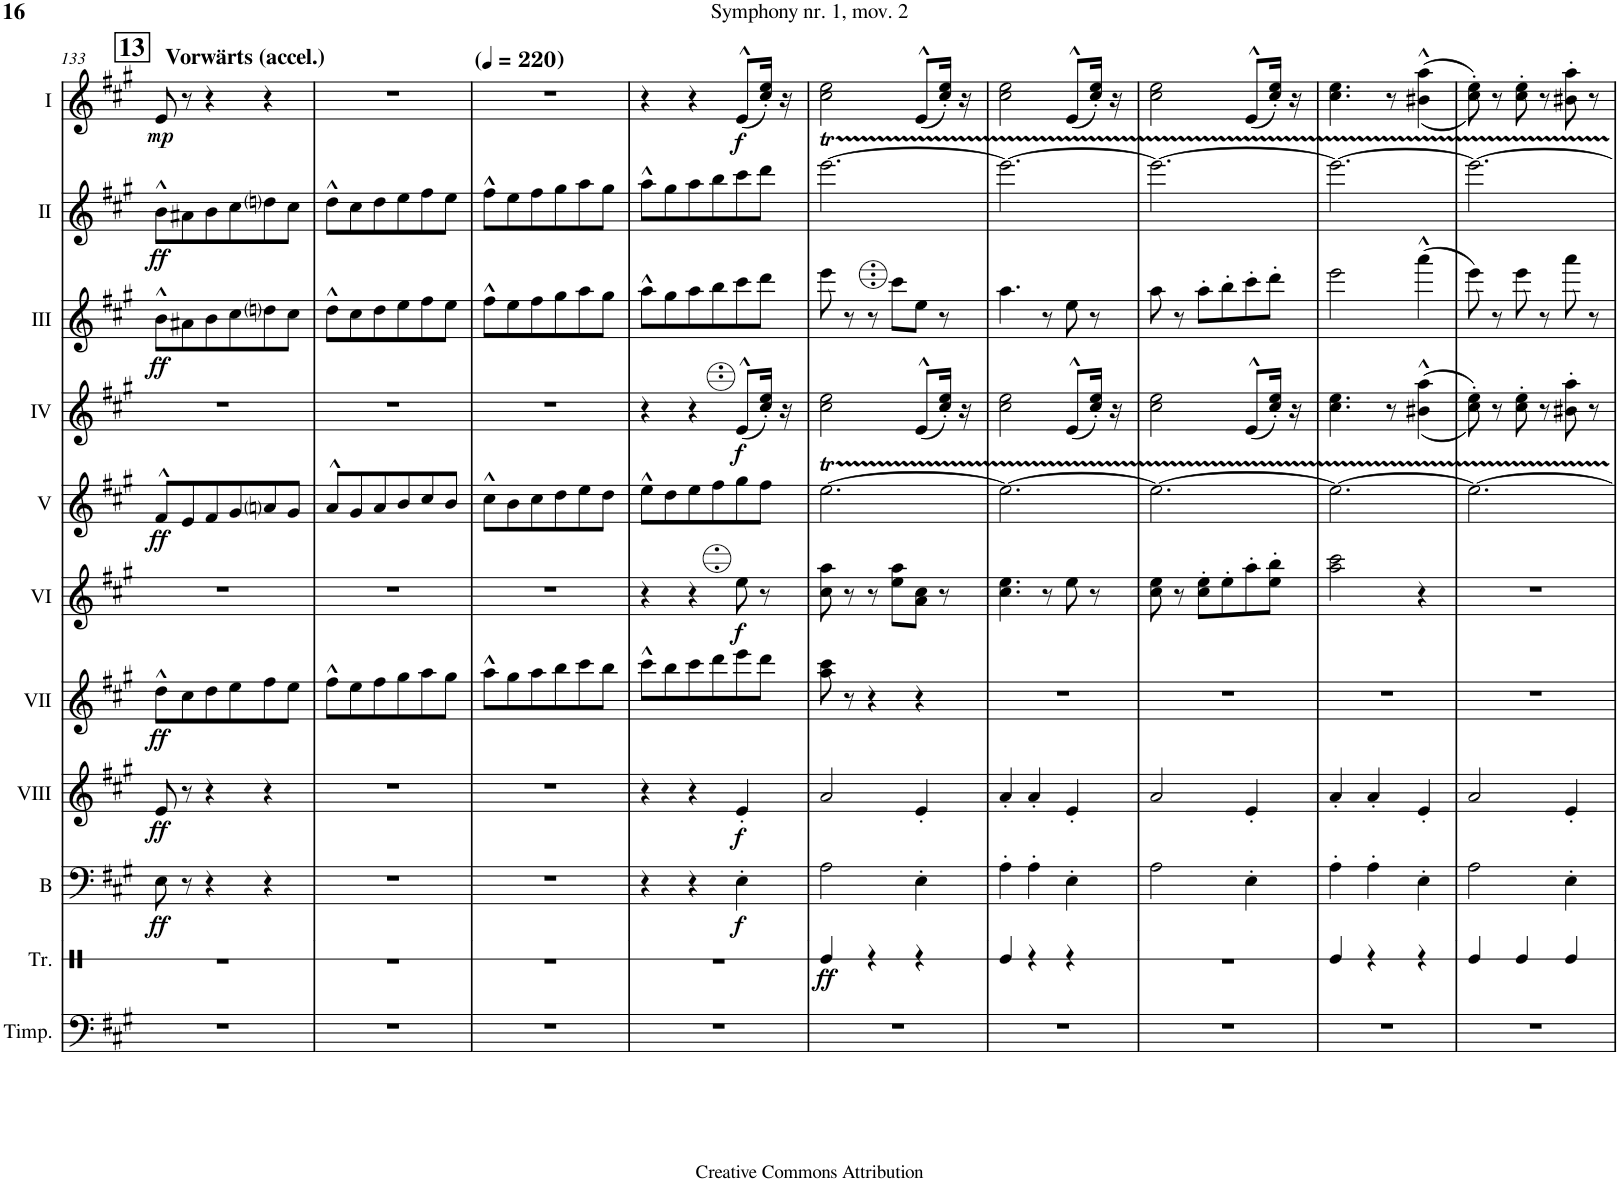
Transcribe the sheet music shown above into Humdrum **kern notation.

**kern	**kern	**dynam	**kern	**dynam	**kern	**dynam	**kern	**dynam	**kern	**dynam	**kern	**dynam	**kern	**dynam	**kern	**dynam	**kern	**dynam	**kern	**dynam
*part11	*part10	*part10	*part9	*part9	*part8	*part8	*part7	*part7	*part6	*part6	*part5	*part5	*part4	*part4	*part3	*part3	*part2	*part2	*part1	*part1
*staff11	*staff10	*staff10	*staff9	*staff9	*staff8	*staff8	*staff7	*staff7	*staff6	*staff6	*staff5	*staff5	*staff4	*staff4	*staff3	*staff3	*staff2	*staff2	*staff1	*staff1
*I"Timpani	*I"Triangle	*	*I"Bass	*	*I"Acc. 8	*	*I"Acc. 7	*	*I"Acc. 6	*	*I"Acc. 5	*	*I"Acc. 4	*	*I"Acc. 3	*	*I"Acc. 2	*	*I"Acc. 1	*
*I'Timp.	*I'Tr.	*	*I'B	*	*	*	*	*	*	*	*	*	*	*	*	*	*	*	*	*
!!LO:PB:g=z
*clefF4	*clefX	*	*clefF4	*	*clefG2	*	*clefG2	*	*clefG2	*	*clefG2	*	*clefG2	*	*clefG2	*	*clefG2	*	*clefG2	*
*	*	*	*Trd7c12	*	*Trd7c12	*	*Trd7c12	*	*	*	*	*	*Trd7c12	*	*	*	*	*	*	*
*k[f#c#g#]	*k[]	*	*k[f#c#g#]	*	*k[f#c#g#]	*	*k[f#c#g#]	*	*k[f#c#g#]	*	*k[f#c#g#]	*	*k[f#c#g#]	*	*k[f#c#g#]	*	*k[f#c#g#]	*	*k[f#c#g#]	*
*M3/4	*M3/4	*	*M3/4	*	*M3/4	*	*M3/4	*	*M3/4	*	*M3/4	*	*M3/4	*	*M3/4	*	*M3/4	*	*M3/4	*
!!LO:REH:place=s1:a:B:cj:fs=14:t=13
=133	=133	=133	=133	=133	=133	=133	=133	=133	=133	=133	=133	=133	=133	=133	=133	=133	=133	=133	=133	=133
!	!	!	!	!	!	!	!	!	!	!	!	!	!	!	!	!	!	!	!LO:TX:a:B:t=Vorwärts (accel.)	!
!	!	!	!	!LO:DY:b	!	!LO:DY:b	!	!LO:DY:b	!	!	!	!LO:DY:b	!	!	!	!LO:DY:b	!	!LO:DY:b	!	!LO:DY:b
2.r	2.r	.	8E\	ff	8e/	ff	8dd^^\L	ff	2.r	.	8f#^^/L	ff	2.r	.	8b^^\L	ff	8b^^\L	ff	8e/	mp
.	.	.	8r	.	8r	.	8cc#\	.	.	.	8e/	.	.	.	8a#X\	.	8a#X\	.	8r	.
.	.	.	4r	.	4r	.	8dd\	.	.	.	8f#/	.	.	.	8b\	.	8b\	.	4r	.
.	.	.	.	.	.	.	8ee\	.	.	.	8g#/	.	.	.	8cc#\	.	8cc#\	.	.	.
.	.	.	4r	.	4r	.	8ff#\	.	.	.	8ani/	.	.	.	8ddni\	.	8ddni\	.	4r	.
.	.	.	.	.	.	.	8ee\J	.	.	.	8g#/J	.	.	.	8cc#\J	.	8cc#\J	.	.	.
=134	=134	=134	=134	=134	=134	=134	=134	=134	=134	=134	=134	=134	=134	=134	=134	=134	=134	=134	=134	=134
2.r	2.r	.	2.r	.	2.r	.	8ff#^^\L	.	2.r	.	8a^^/L	.	2.r	.	8dd^^\L	.	8dd^^\L	.	2.r	.
.	.	.	.	.	.	.	8ee\	.	.	.	8g#/	.	.	.	8cc#\	.	8cc#\	.	.	.
.	.	.	.	.	.	.	8ff#\	.	.	.	8a/	.	.	.	8dd\	.	8dd\	.	.	.
.	.	.	.	.	.	.	8gg#\	.	.	.	8b/	.	.	.	8ee\	.	8ee\	.	.	.
.	.	.	.	.	.	.	8aa\	.	.	.	8cc#/	.	.	.	8ff#\	.	8ff#\	.	.	.
.	.	.	.	.	.	.	8gg#\J	.	.	.	8b/J	.	.	.	8ee\J	.	8ee\J	.	.	.
=135	=135	=135	=135	=135	=135	=135	=135	=135	=135	=135	=135	=135	=135	=135	=135	=135	=135	=135	=135	=135
*	*	*	*	*	*	*	*	*	*	*	*	*	*	*	*	*	*	*	*MM220	*
2.r	2.r	.	2.r	.	2.r	.	8aa^^\L	.	2.r	.	8cc#^^\L	.	2.r	.	8ff#^^\L	.	8ff#^^\L	.	2.r	.
.	.	.	.	.	.	.	8gg#\	.	.	.	8b\	.	.	.	8ee\	.	8ee\	.	.	.
.	.	.	.	.	.	.	8aa\	.	.	.	8cc#\	.	.	.	8ff#\	.	8ff#\	.	.	.
.	.	.	.	.	.	.	8bb\	.	.	.	8dd\	.	.	.	8gg#\	.	8gg#\	.	.	.
.	.	.	.	.	.	.	8ccc#\	.	.	.	8ee\	.	.	.	8aa\	.	8aa\	.	.	.
.	.	.	.	.	.	.	8bb\J	.	.	.	8dd\J	.	.	.	8gg#\J	.	8gg#\J	.	.	.
=136	=136	=136	=136	=136	=136	=136	=136	=136	=136	=136	=136	=136	=136	=136	=136	=136	=136	=136	=136	=136
2.r	2.r	.	4r	.	4r	.	8ccc#^^\L	.	4r	.	8ee^^\L	.	4r	.	8aa^^\L	.	8aa^^\L	.	4r	.
.	.	.	.	.	.	.	8bb\	.	.	.	8dd\	.	.	.	8gg#\	.	8gg#\	.	.	.
.	.	.	4r	.	4r	.	8ccc#\	.	4r	.	8ee\	.	4r	.	8aa\	.	8aa\	.	4r	.
.	.	.	.	.	.	.	8ddd\	.	.	.	8ff#\	.	.	.	8bb\	.	8bb\	.	.	.
!	!	!	!	!LO:DY:b	!	!LO:DY:b	!	!	!	!LO:DY:b	!	!	!	!LO:DY:b	!	!	!	!	!	!LO:DY:b
.	.	.	4E'\	f	4e'/	f	8eee\	.	8e\	f	8gg#\	.	(8ee^^/L	f	8ccc#\	.	8ccc#\	.	(8e^^/L	f
.	.	.	.	.	.	.	8ddd\J	.	8r	.	8ff#\J	.	16ccc#/' 16eee/'Jk)	.	8ddd\J	.	8ddd\J	.	16cc#/' 16ee/'Jk)	.
.	.	.	.	.	.	.	.	.	.	.	.	.	16r	.	.	.	.	.	16r	.
=137	=137	=137	=137	=137	=137	=137	=137	=137	=137	=137	=137	=137	=137	=137	=137	=137	=137	=137	=137	=137
!	!	!LO:DY:b	!	!	!	!	!	!	!	!	!	!	!	!	!	!	!	!	!	!
2.r	4Re/	ff	2A\	.	2a/	.	8aa\ 8ccc#\	.	8c#\ 8a\	.	[2.eeT\	.	2ccc#\ 2eee\	.	8eee\	.	[2.eeeT\	.	2cc#\ 2ee\	.
.	.	.	.	.	.	.	8r	.	8r	.	.	.	.	.	8r	.	.	.	.	.
.	4r	.	.	.	.	.	4r	.	8r	.	.	.	.	.	8r	.	.	.	.	.
.	.	.	.	.	.	.	.	.	8e\ 8a\L	.	.	.	.	.	8cc#\L	.	.	.	.	.
.	4r	.	4E'\	.	4e'/	.	4r	.	8A\ 8c#\J	.	.	.	(8ee^^/L	.	8e\J	.	.	.	(8e^^/L	.
.	.	.	.	.	.	.	.	.	8r	.	.	.	16ccc#/' 16eee/'Jk)	.	8r	.	.	.	16cc#/' 16ee/'Jk)	.
.	.	.	.	.	.	.	.	.	.	.	.	.	16r	.	.	.	.	.	16r	.
=138	=138	=138	=138	=138	=138	=138	=138	=138	=138	=138	=138	=138	=138	=138	=138	=138	=138	=138	=138	=138
2.r	4Re/	.	4A'\	.	4a'/	.	2.r	.	4.c#\ 4.e\	.	2.ee\_	.	2ccc#\ 2eee\	.	4.a\	.	2.eee\_	.	2cc#\ 2ee\	.
.	4r	.	4A'\	.	4a'/	.	.	.	.	.	.	.	.	.	.	.	.	.	.	.
.	.	.	.	.	.	.	.	.	8r	.	.	.	.	.	8r	.	.	.	.	.
.	4r	.	4E'\	.	4e'/	.	.	.	8e\	.	.	.	(8ee^^/L	.	8e\	.	.	.	(8e^^/L	.
.	.	.	.	.	.	.	.	.	8r	.	.	.	16ccc#/' 16eee/'Jk)	.	8r	.	.	.	16cc#/' 16ee/'Jk)	.
.	.	.	.	.	.	.	.	.	.	.	.	.	16r	.	.	.	.	.	16r	.
=139	=139	=139	=139	=139	=139	=139	=139	=139	=139	=139	=139	=139	=139	=139	=139	=139	=139	=139	=139	=139
2.r	2.r	.	2A\	.	2a/	.	2.r	.	8c#\ 8e\	.	2.ee\_	.	2ccc#\ 2eee\	.	8a\	.	2.eee\_	.	2cc#\ 2ee\	.
.	.	.	.	.	.	.	.	.	8r	.	.	.	.	.	8r	.	.	.	.	.
.	.	.	.	.	.	.	.	.	8c#\' 8e\'L	.	.	.	.	.	8a'\L	.	.	.	.	.
.	.	.	.	.	.	.	.	.	8e'\	.	.	.	.	.	8b'\	.	.	.	.	.
.	.	.	4E'\	.	4e'/	.	.	.	8a'\	.	.	.	(8ee^^/L	.	8cc#'\	.	.	.	(8e^^/L	.
.	.	.	.	.	.	.	.	.	8e\' 8b\'J	.	.	.	16ccc#/' 16eee/'Jk)	.	8dd'\J	.	.	.	16cc#/' 16ee/'Jk)	.
.	.	.	.	.	.	.	.	.	.	.	.	.	16r	.	.	.	.	.	16r	.
=140	=140	=140	=140	=140	=140	=140	=140	=140	=140	=140	=140	=140	=140	=140	=140	=140	=140	=140	=140	=140
2.r	4Re/	.	4A'\	.	4a'/	.	2.r	.	2a\ 2cc#\	.	2.ee\_	.	4.ccc#\ 4.eee\	.	2ee\	.	2.eee\_	.	4.cc#\ 4.ee\	.
.	4r	.	4A'\	.	4a'/	.	.	.	.	.	.	.	.	.	.	.	.	.	.	.
.	.	.	.	.	.	.	.	.	.	.	.	.	8r	.	.	.	.	.	8r	.
.	4r	.	4E'\	.	4e'/	.	.	.	4r	.	.	.	(<(4bb#X\^^ 4aaa\^^	.	(4aa^^\	.	.	.	(<(4b#X\^^ 4aa\^^	.
=141	=141	=141	=141	=141	=141	=141	=141	=141	=141	=141	=141	=141	=141	=141	=141	=141	=141	=141	=141	=141
2.r	4Re/	.	2A\	.	2a/	.	2.r	.	2.r	.	2.ee\_	.	8ccc#\' 8eee\'))	.	8ee\)	.	2.eee\_	.	8cc#\' 8ee\'))	.
.	.	.	.	.	.	.	.	.	.	.	.	.	8r	.	8r	.	.	.	8r	.
.	4Re/	.	.	.	.	.	.	.	.	.	.	.	8ccc#\' 8eee\'	.	8ee\	.	.	.	8cc#\' 8ee\'	.
.	.	.	.	.	.	.	.	.	.	.	.	.	8r	.	8r	.	.	.	8r	.
.	4Re/	.	4E'\	.	4e'/	.	.	.	.	.	.	.	8bb#X\' 8aaa\'	.	8aa\	.	.	.	8b#X\' 8aa\'	.
.	.	.	.	.	.	.	.	.	.	.	.	.	8r	.	8r	.	.	.	8r	.
=	=	=	=	=	=	=	=	=	=	=	=	=	=	=	=	=	=	=	=	=
*-	*-	*-	*-	*-	*-	*-	*-	*-	*-	*-	*-	*-	*-	*-	*-	*-	*-	*-	*-	*-
